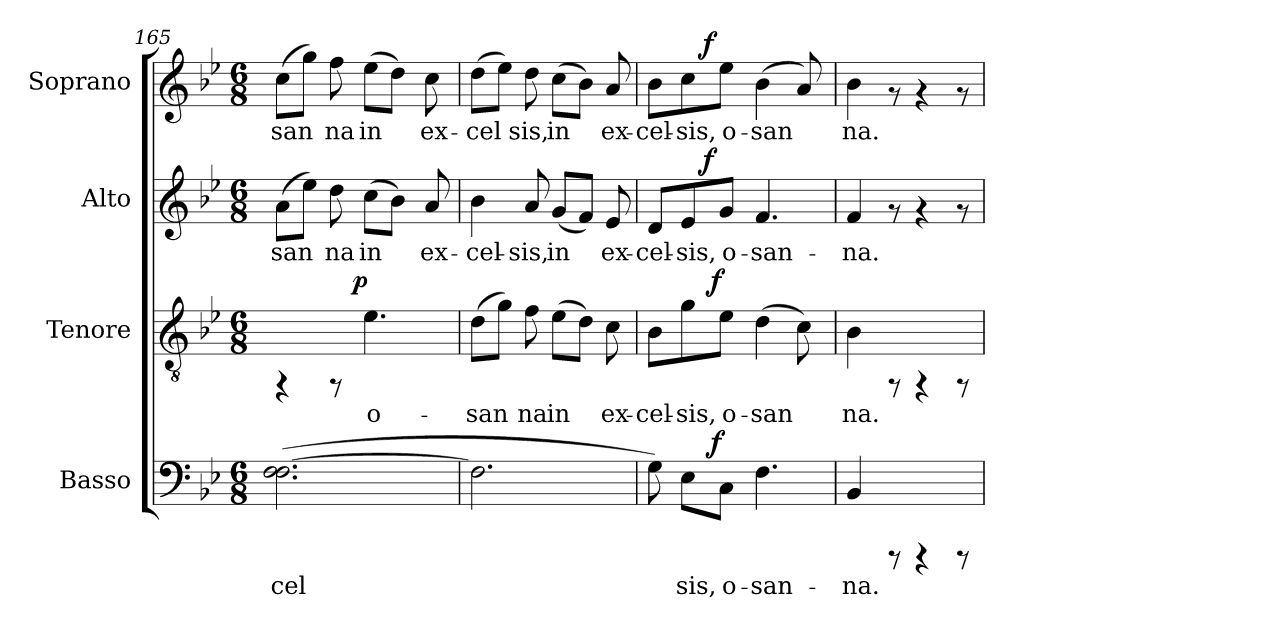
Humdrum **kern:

**kern	**text	**dynam	**kern	**text	**dynam	**kern	**text	**dynam	**kern	**text	**dynam
*part4	*part4	*part4	*part3	*part3	*part3	*part2	*part2	*part2	*part1	*part1	*part1
*staff4	*staff4	*staff4	*staff3	*staff3	*staff3	*staff2	*staff2	*staff2	*staff1	*staff1	*staff1
*I"Basso	*	*	*I"Tenore	*	*	*I"Alto	*	*	*I"Soprano	*	*
*I'B	*	*	*I'T	*	*	*I'A	*	*	*I'S	*	*
!!LO:LB:g=z
*clefF4	*	*	*clefGv2	*	*	*clefG2	*	*	*clefG2	*	*
*k[b-e-]	*	*	*k[b-e-]	*	*	*k[b-e-]	*	*	*k[b-e-]	*	*
*B-:	*	*	*B-:	*	*	*B-:	*	*	*B-:	*	*
*M6/8	*	*	*M6/8	*	*	*M6/8	*	*	*M6/8	*	*
=165	=165	=165	=165	=165	=165	=165	=165	=165	=165	=165	=165
!	!LO:LY:b:cj	!	!	!	!	!	!LO:LY:b:cj	!	!	!LO:LY:b:cj	!
*	*	*	*^	*	*	*	*	*	*	*	*
(>2.F\ [>2.F\	-cel-	.	4rFF	4ryy	.	.	(>8a\L	-san-	.	(>8cc\L	-san-	.
!	!	!	!	!	!	!	!	!LO:LY:b:cj	!	!	!LO:LY:b:cj	!
.	.	.	.	.	.	.	8ee-\J)	--	.	8gg\J)	--	.
!	!	!	!	!	!	!	!	!LO:LY:b:cj	!	!	!LO:LY:b:cj	!
.	.	.	8rFF	16.ryy	.	.	8dd\	-na	.	8ff\	-na	.
!	!	!	!	!	!	!LO:DY:a	!	!	!	!	!	!
.	.	.	.	4ryy	.	p	.	.	.	.	.	.
!	!	!	!	!	!LO:LY:b:cj	!	!	!LO:LY:b:cj	!	!	!LO:LY:b:cj	!
.	.	.	4.e-\	.	o-	.	(>8cc\L	in	.	(>8ee-\L	in	.
!	!	!	!	!	!	!	!	!LO:LY:b:cj	!	!	!LO:LY:b:cj	!
.	.	.	.	.	.	.	8b-\J)	.	.	8dd\J)	.	.
.	.	.	.	8ryy	.	.	.	.	.	.	.	.
!	!	!	!	!	!	!	!	!LO:LY:b:cj	!	!	!LO:LY:b:cj	!
.	.	.	.	.	.	.	8a/	ex-	.	8cc\	ex-	.
.	.	.	.	32ryy	.	.	.	.	.	.	.	.
=166	=166	=166	=166	=166	=166	=166	=166	=166	=166	=166	=166	=166
!	!LO:LY:b:cj	!	!	!	!LO:LY:b:cj	!	!	!LO:LY:b:cj	!	!	!LO:LY:b:cj	!
*	*	*	*v	*v	*	*	*	*	*	*	*	*
2.F\]	--	.	(>8d\L	-san-	.	4b-\	-cel-	.	(>8dd\L	-cel-	.
!	!	!	!	!LO:LY:b:cj	!	!	!	!	!	!LO:LY:b:cj	!
.	.	.	8g\J)	--	.	.	.	.	8ee-\J)	--	.
!	!	!	!	!LO:LY:b:cj	!	!	!LO:LY:b:cj	!	!	!LO:LY:b:cj	!
.	.	.	8f\	-na	.	8a/	-sis,	.	8dd\	-sis,	.
!	!	!	!	!LO:LY:b:cj	!	!	!LO:LY:b:cj	!	!	!LO:LY:b:cj	!
.	.	.	(>8e-\L	in	.	(<8g/L	in	.	(>8cc\L	in	.
!	!	!	!	!LO:LY:b:cj	!	!	!LO:LY:b:cj	!	!	!LO:LY:b:cj	!
.	.	.	8d\J)	.	.	8f/J)	.	.	8b-\J)	.	.
!	!	!	!	!LO:LY:b:cj	!	!	!LO:LY:b:cj	!	!	!LO:LY:b:cj	!
.	.	.	8c\	ex-	.	8e-/	ex-	.	8a/	ex-	.
=167	=167	=167	=167	=167	=167	=167	=167	=167	=167	=167	=167
!	!LO:LY:b:cj	!	!	!LO:LY:b:cj	!	!	!LO:LY:b:cj	!	!	!LO:LY:b:cj	!
*^	*	*	*^	*	*	*^	*	*	*^	*	*
8G\)	8...ryy	--	.	8B-\L	8...ryy	-cel-	.	8d/L	8..ryy	-cel-	.	8b-\L	8..ryy	-cel-	.
!	!	!LO:LY:b:cj	!	!	!	!LO:LY:b:cj	!	!	!	!LO:LY:b:cj	!	!	!	!LO:LY:b:cj	!
8E-\L	.	-sis,	.	8g\	.	-sis,	.	8e-/	.	-sis,	.	8cc\	.	-sis,	.
!	!	!	!	!	!	!	!	!	!	!	!LO:DY:a	!	!	!	!LO:DY:a
.	.	.	.	.	.	.	.	.	2ryy	.	f	.	2ryy	.	f
!	!	!	!LO:DY:a	!	!	!	!LO:DY:a	!	!	!	!	!	!	!	!
.	2ryy	.	f	.	2ryy	.	f	.	.	.	.	.	.	.	.
!	!	!LO:LY:b:cj	!	!	!	!LO:LY:b:cj	!	!	!	!LO:LY:b:cj	!	!	!	!LO:LY:b:cj	!
8C\J	.	o-	.	8e-\J	.	o-	.	8g/J	.	o-	.	8ee-\J	.	o-	.
!	!	!LO:LY:b:cj	!	!	!	!LO:LY:b:cj	!	!	!	!LO:LY:b:cj	!	!	!	!LO:LY:b:cj	!
4.F\	.	-san-	.	(>4d\	.	-san-	.	4.f/	.	-san-	.	(>4b-\	.	-san-	.
!	!	!	!	!	!	!LO:LY:b:cj	!	!	!	!	!	!	!	!LO:LY:b:cj	!
.	.	.	.	8c\)	.	--	.	.	.	.	.	8a/)	.	--	.
.	.	.	.	.	.	.	.	.	32ryy	.	.	.	32ryy	.	.
.	64ryy	.	.	.	64ryy	.	.	.	.	.	.	.	.	.	.
=168	=168	=168	=168	=168	=168	=168	=168	=168	=168	=168	=168	=168	=168	=168	=168
!	!	!LO:LY:b:cj	!	!	!	!LO:LY:b:cj	!	!	!	!LO:LY:b:cj	!	!	!	!LO:LY:b:cj	!
*v	*v	*	*	*	*	*	*	*v	*v	*	*	*v	*v	*	*
*	*	*	*v	*v	*	*	*	*	*	*	*	*
4BB-/	-na.	.	4B-\	-na.	.	4f/	-na.	.	4b-\	-na.	.
8rCCC	.	.	8rFF	.	.	8rf	.	.	8rf	.	.
4rCCC	.	.	4rFF	.	.	4rf	.	.	4rf	.	.
8rCCC	.	.	8rFF	.	.	8rf	.	.	8rf	.	.
=!	=!	=!	=!	=!	=!	=!	=!	=!	=!	=!	=!
*-	*-	*-	*-	*-	*-	*-	*-	*-	*-	*-	*-
